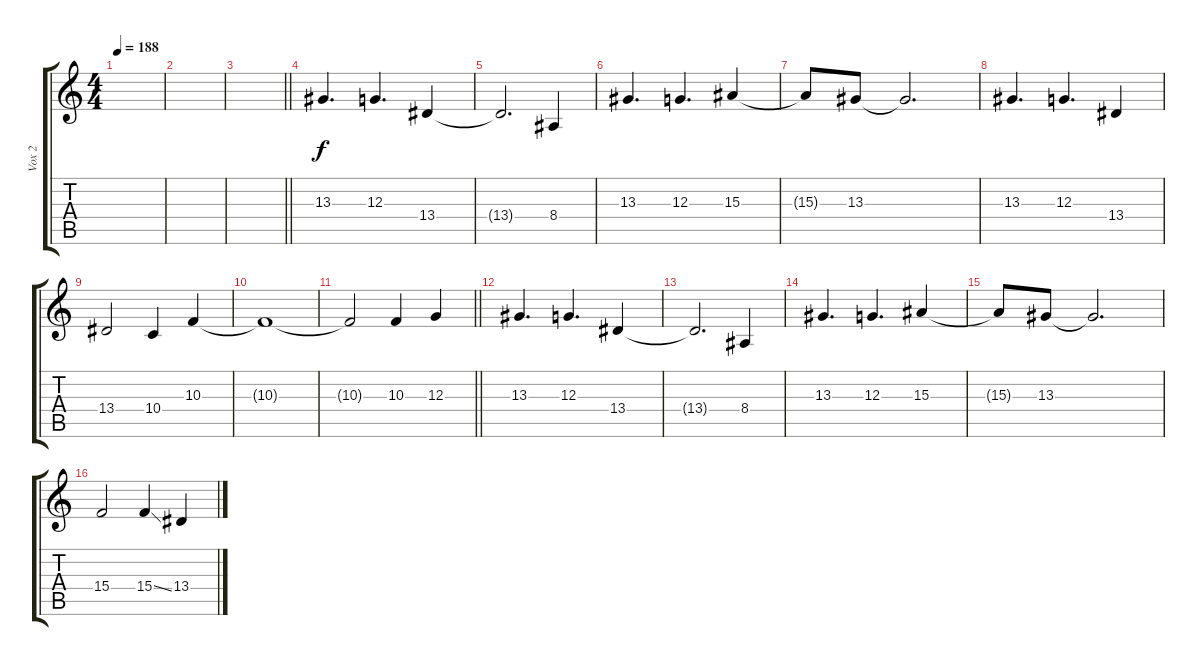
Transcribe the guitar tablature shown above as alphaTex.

\track ("Vox 2" "Vox 2") {instrument viola}
\staff {score tabs}
\tuning (E4 B3 G3 D3 A2 E2) {hide}
\ts (4 4)
\tempo 188
\clef g2
\ks c
|
|
\barLineRight lightlight
|
\section ("" " ")
13.3.4{d} 12.3.4{d} 13.4.4 |
13.4{t}.2{d} 8.4.4 |
13.3.4{d} 12.3.4{d} 15.3.4 |
15.3{t}.8 13.3.8 13.3{t}.2{d} |
13.3.4{d} 12.3.4{d} 13.4.4 |
13.4.2 10.4.4 10.3.4 |
10.3{t}.1 |
\barLineRight lightlight
10.3{t}.2 10.3.4 12.3.4 |
\section ("" " ")
13.3.4{d} 12.3.4{d} 13.4.4 |
13.4{t}.2{d} 8.4.4 |
13.3.4{d} 12.3.4{d} 15.3.4 |
15.3{t}.8 13.3.8 13.3{t}.2{d} |
15.4.2 15.4{ss}.4 13.4.4
